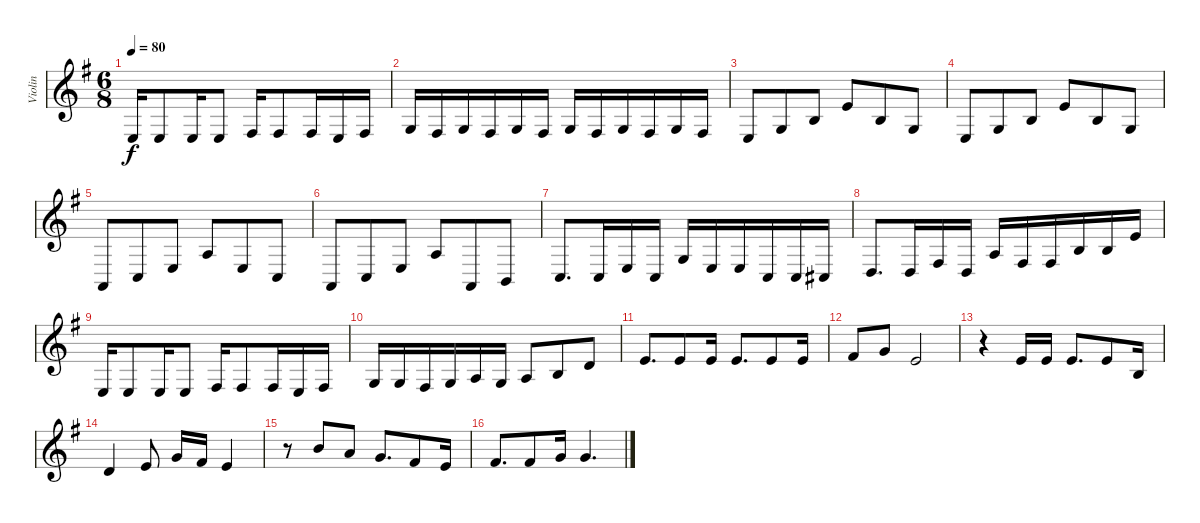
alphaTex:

\track ("Violin" "Violin") {instrument violin}
\staff {score}
\tuning (E4 A3 D3 G2) {hide}
\ts (6 8)
\tempo 80
\clef g2
\ks eminor
2.3.16{dy f} 2.3.8 2.3.16 2.3.8 4.3.16 4.3.8 4.3.16 2.3.16 4.3.16 |
5.3.16 4.3.16 5.3.16 4.3.16 5.3.16 4.3.16 5.3.16 4.3.16 5.3.16 4.3.16 5.3.16 4.3.16 |
2.3.8 5.3.8 2.2.8 0.1.8 2.2.8 5.3.8 |
2.3.8 5.3.8 2.2.8 0.1.8 2.2.8 5.3.8 |
2.4.8 5.4.8 2.3.8 0.2.8 2.3.8 5.4.8 |
2.4.8 5.4.8 2.3.8 0.2.8 2.4.8 4.4.8 |
5.4.8{d} 5.4.16 2.3.16 5.4.16 5.3.16 2.3.16 2.3.16 5.4.16 5.4.16 6.4.16 |
0.3.8{d} 0.3.16 4.3.16 0.3.16 0.2.16 4.3.16 4.3.16 2.2.16 2.2.16 0.1.16 |
2.3.16 2.3.8 2.3.16 2.3.8 4.3.16 4.3.8 4.3.16 2.3.16 4.3.16 |
5.3.16 5.3.16 4.3.16 5.3.16 0.2.16 5.3.16 0.2.8 2.2.8 5.2.8 |
0.1.8{d} 0.1.8 0.1.16 0.1.8{d} 0.1.8 0.1.16 |
2.1.8 3.1.8 0.1.2 |
r.4 0.1.16 0.1.16 0.1.8{d} 0.1.8 2.2.16 |
5.2.4 0.1.8 3.1.16 2.1.16 0.1.4 |
r.8 7.1.8 5.1.8 3.1.8{d} 2.1.8 0.1.16 |
2.1.8{d} 2.1.8 3.1.16 3.1.4{d}
